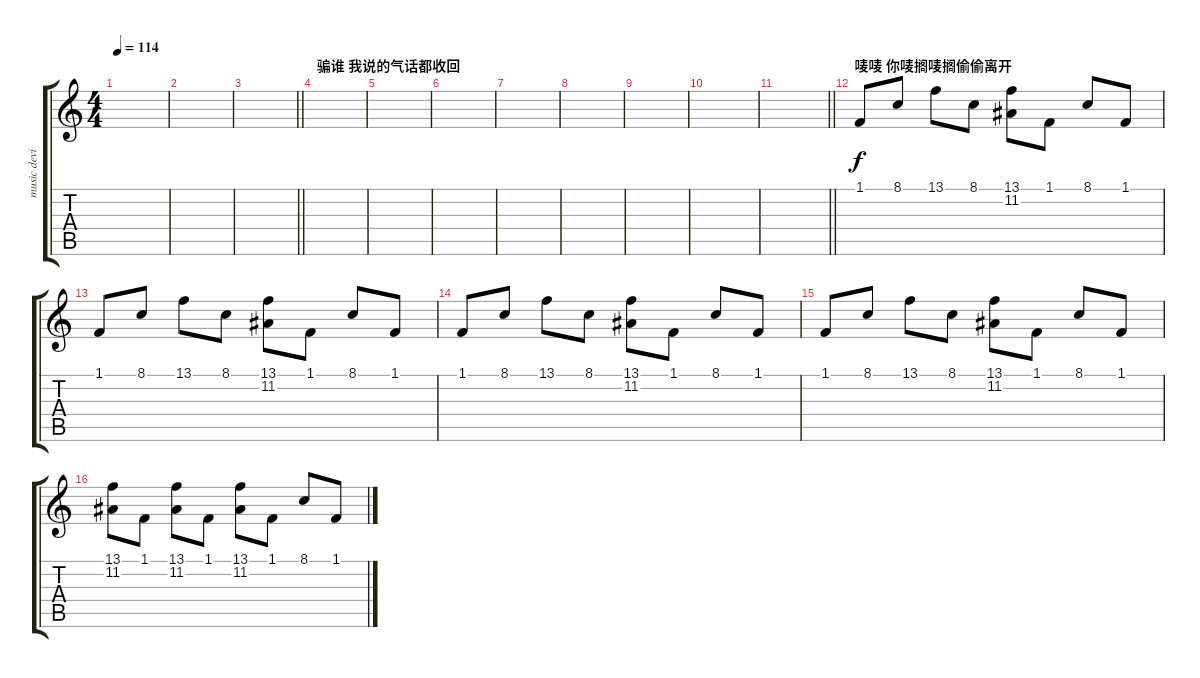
\track ("music device" "music devi") {instrument ocarina}
\staff {score tabs}
\tuning (E4 B3 G3 D3 A2 E2) {hide}
\ts (4 4)
\tempo 114
\clef g2
\ks c
|
|
\barLineRight lightlight
|
\section ("" "骗谁 我说的气话都收回")
|
|
|
|
|
|
|
\barLineRight lightlight
|
\section ("" "唛唛 你唛搁唛搁偷偷离开")
1.1.8{dy f} 8.1.8 13.1.8 8.1.8 (13.1 11.2).8 1.1.8 8.1.8 1.1.8 |
1.1.8 8.1.8 13.1.8 8.1.8 (13.1 11.2).8 1.1.8 8.1.8 1.1.8 |
1.1.8 8.1.8 13.1.8 8.1.8 (13.1 11.2).8 1.1.8 8.1.8 1.1.8 |
1.1.8 8.1.8 13.1.8 8.1.8 (13.1 11.2).8 1.1.8 8.1.8 1.1.8 |
(13.1 11.2).8 1.1.8 (13.1 11.2).8 1.1.8 (13.1 11.2).8 1.1.8 8.1.8 1.1.8
